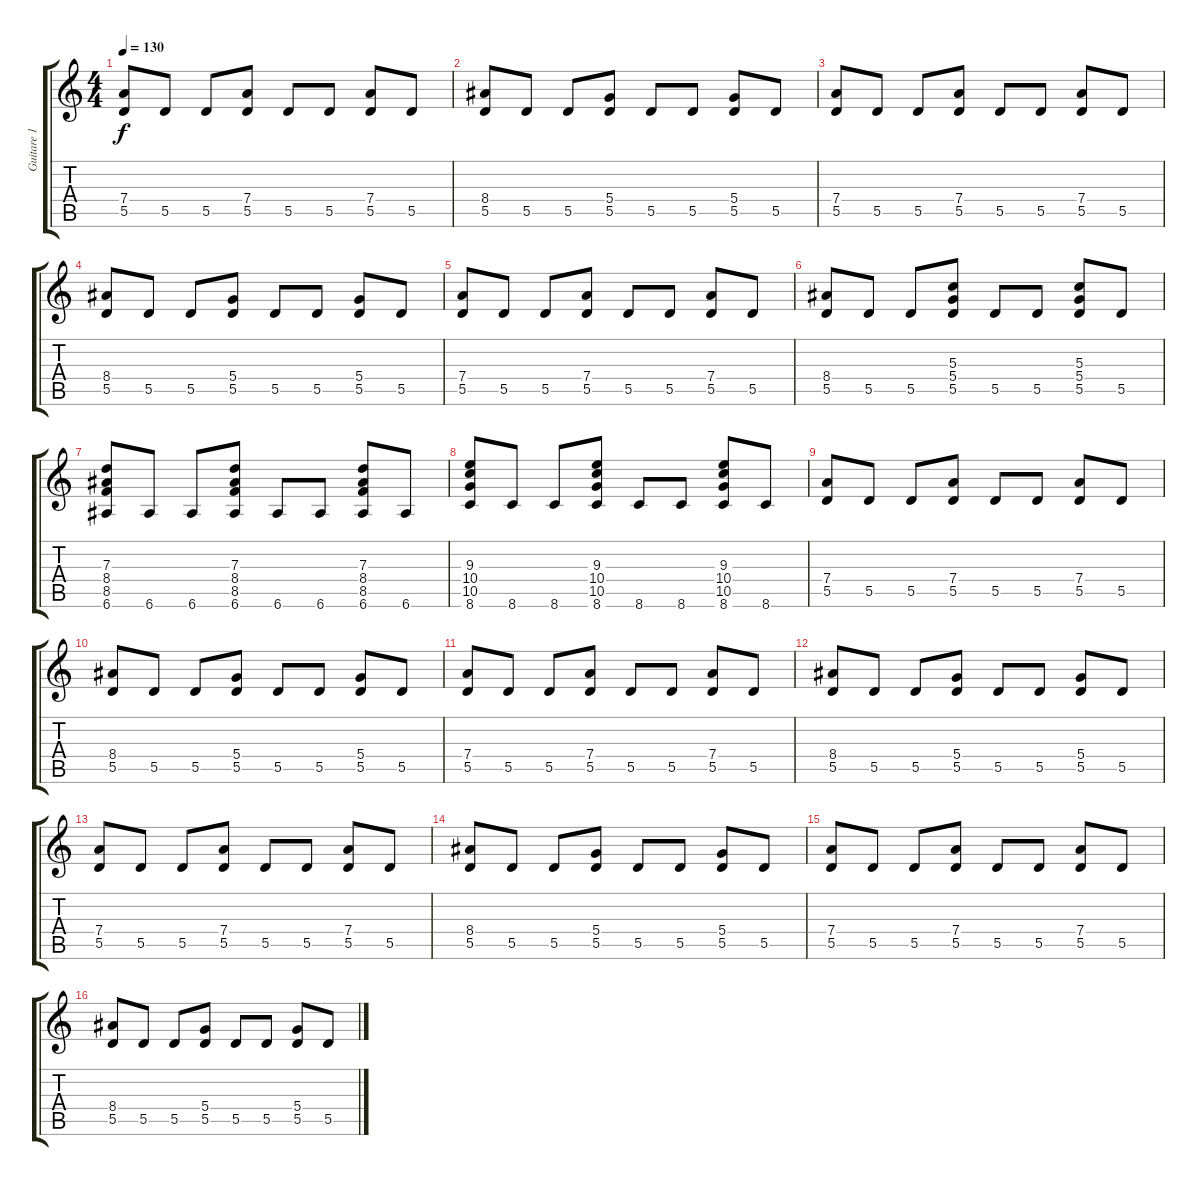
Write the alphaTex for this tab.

\track ("Guitare 1" "Guitare 1") {instrument distortionguitar}
\staff {score tabs}
\tuning (E4 B3 G3 D3 A2 E2) {hide}
\ts (4 4)
\tempo 130
\clef g2
\ks c
(7.4 5.5).8{dy f} 5.5.8 5.5.8 (7.4 5.5).8 5.5.8 5.5.8 (7.4 5.5).8 5.5.8 |
(8.4 5.5).8 5.5.8 5.5.8 (5.4 5.5).8 5.5.8 5.5.8 (5.4 5.5).8 5.5.8 |
(7.4 5.5).8 5.5.8 5.5.8 (7.4 5.5).8 5.5.8 5.5.8 (7.4 5.5).8 5.5.8 |
(8.4 5.5).8 5.5.8 5.5.8 (5.4 5.5).8 5.5.8 5.5.8 (5.4 5.5).8 5.5.8 |
(7.4 5.5).8 5.5.8 5.5.8 (7.4 5.5).8 5.5.8 5.5.8 (7.4 5.5).8 5.5.8 |
(8.4 5.5).8 5.5.8 5.5.8 (5.3 5.4 5.5).8 5.5.8 5.5.8 (5.3 5.4 5.5).8 5.5.8 |
(7.3 8.4 8.5 6.6).8 6.6.8 6.6.8 (7.3 8.4 8.5 6.6).8 6.6.8 6.6.8 (7.3 8.4 8.5 6.6).8 6.6.8 |
(9.3 10.4 10.5 8.6).8 8.6.8 8.6.8 (9.3 10.4 10.5 8.6).8 8.6.8 8.6.8 (9.3 10.4 10.5 8.6).8 8.6.8 |
(7.4 5.5).8 5.5.8 5.5.8 (7.4 5.5).8 5.5.8 5.5.8 (7.4 5.5).8 5.5.8 |
(8.4 5.5).8 5.5.8 5.5.8 (5.4 5.5).8 5.5.8 5.5.8 (5.4 5.5).8 5.5.8 |
(7.4 5.5).8 5.5.8 5.5.8 (7.4 5.5).8 5.5.8 5.5.8 (7.4 5.5).8 5.5.8 |
(8.4 5.5).8 5.5.8 5.5.8 (5.4 5.5).8 5.5.8 5.5.8 (5.4 5.5).8 5.5.8 |
(7.4 5.5).8 5.5.8 5.5.8 (7.4 5.5).8 5.5.8 5.5.8 (7.4 5.5).8 5.5.8 |
(8.4 5.5).8 5.5.8 5.5.8 (5.4 5.5).8 5.5.8 5.5.8 (5.4 5.5).8 5.5.8 |
(7.4 5.5).8 5.5.8 5.5.8 (7.4 5.5).8 5.5.8 5.5.8 (7.4 5.5).8 5.5.8 |
(8.4 5.5).8 5.5.8 5.5.8 (5.4 5.5).8 5.5.8 5.5.8 (5.4 5.5).8 5.5.8
